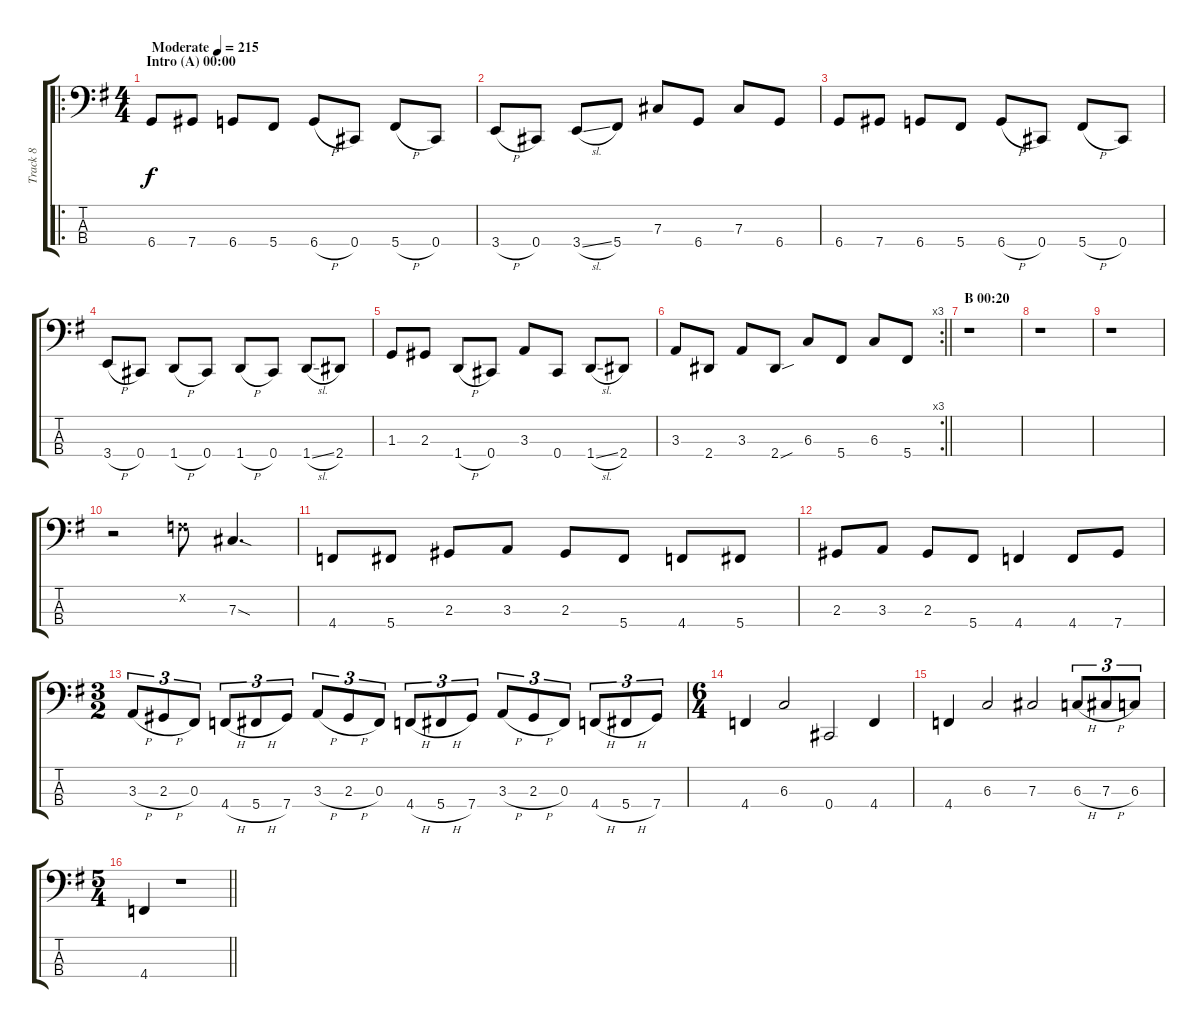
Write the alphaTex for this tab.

\track ("Track 8" "Track 8") {instrument electricbasspick}
\staff {score tabs}
\tuning (E2 B1 Gb1 Db1) {hide}
\ro
\ts (4 4)
\section ("" "Intro (A) 00:00")
\tempo (215 "Moderate")
\clef f4
\ks eminor
6.4.8{dy f instrument electricbasspick} 7.4.8 6.4.8 5.4.8 6.4{h}.8 0.4.8 5.4{h}.8 0.4.8 |
3.4{h}.8 0.4.8 3.4{sl}.8 5.4.8 7.3.8 6.4.8 7.3.8 6.4.8 |
6.4.8 7.4.8 6.4.8 5.4.8 6.4{h}.8 0.4.8 5.4{h}.8 0.4.8 |
3.4{h}.8 0.4.8 1.4{h}.8 0.4.8 1.4{h}.8 0.4.8 1.4{sl}.8 2.4.8 |
1.3.8 2.3.8 1.4{h}.8 0.4.8 3.3.8 0.4.8 1.4{sl}.8 2.4.8 |
\rc 3
\barLineRight lightlight
3.3.8 2.4.8 3.3.8 2.4{sou}.8 6.3.8 5.4.8 6.3.8 5.4.8 |
\section ("" "B 00:20")
r.1 |
r.1 |
r.1 |
r.2 6.2{x}.8 7.3{sod}.4{d} |
4.4.8 5.4.8 2.3.8 3.3.8 2.3.8 5.4.8 4.4.8 5.4.8 |
2.3.8 3.3.8 2.3.8 5.4.8 4.4.4 4.4.8 7.4.8 |
\ts (3 2)
3.3{h}.8{tu (3 2)} 2.3{h}.8{tu (3 2)} 0.3.8{tu (3 2)} 4.4{h}.8{tu (3 2)} 5.4{h}.8{tu (3 2)} 7.4.8{tu (3 2)} 3.3{h}.8{tu (3 2)} 2.3{h}.8{tu (3 2)} 0.3.8{tu (3 2)} 4.4{h}.8{tu (3 2)} 5.4{h}.8{tu (3 2)} 7.4.8{tu (3 2)} 3.3{h}.8{tu (3 2)} 2.3{h}.8{tu (3 2)} 0.3.8{tu (3 2)} 4.4{h}.8{tu (3 2)} 5.4{h}.8{tu (3 2)} 7.4.8{tu (3 2)} |
\ts (6 4)
4.4.4 6.3.2 0.4.2 4.4.4 |
4.4.4 6.3.2 7.3.2 6.3{h}.8{tu (3 2)} 7.3{h}.8{tu (3 2)} 6.3.8{tu (3 2)} |
\ts (5 4)
\barLineRight lightlight
4.4.4 r.1
